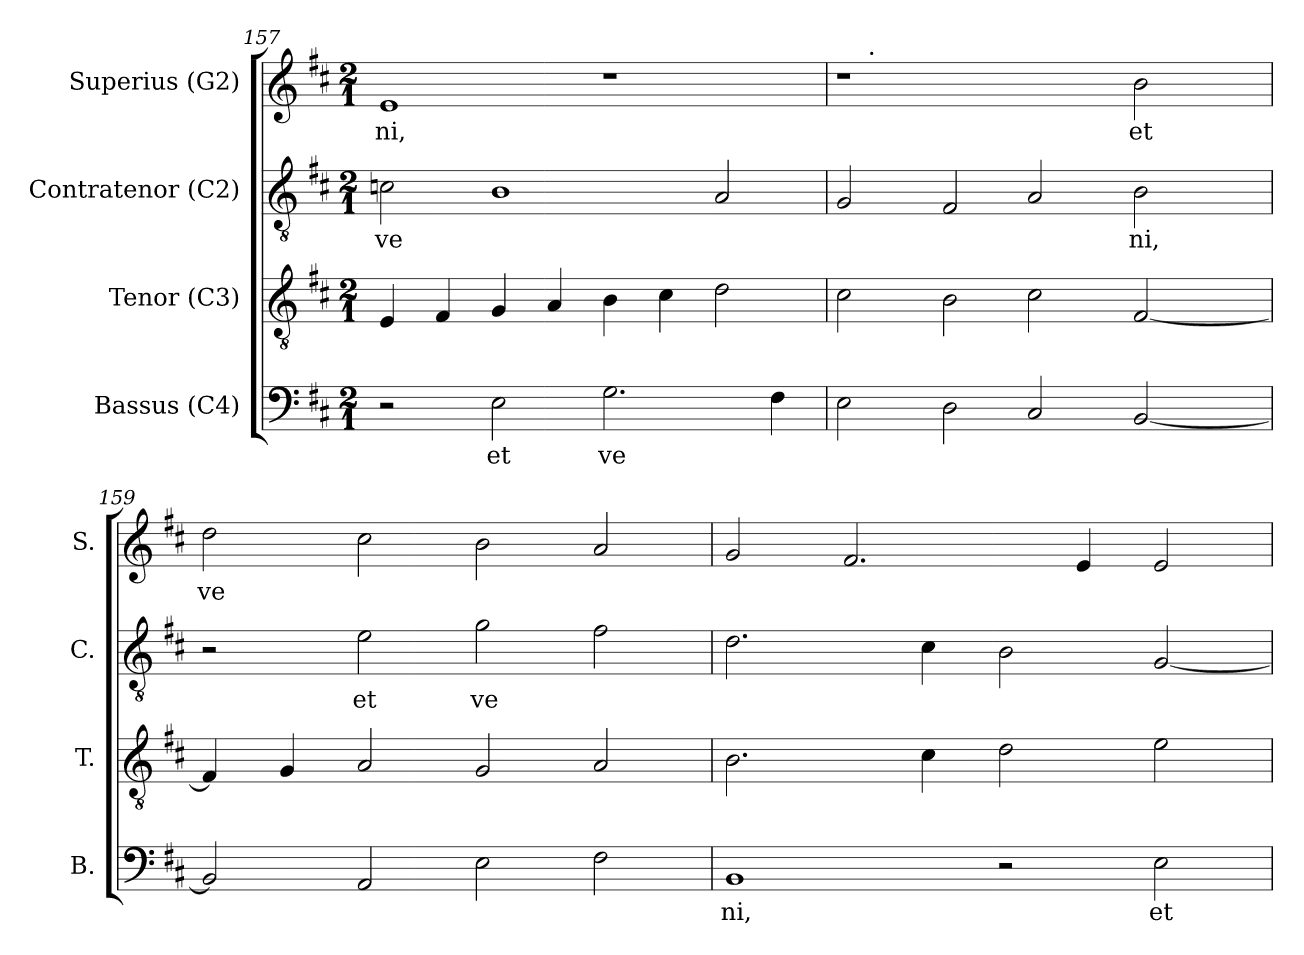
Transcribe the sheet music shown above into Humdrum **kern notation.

**kern	**text	**kern	**text	**kern	**text	**kern	**text
*part4	*part4	*part3	*part3	*part2	*part2	*part1	*part1
*staff4	*staff4	*staff3	*staff3	*staff2	*staff2	*staff1	*staff1
*I"Bassus (C4)	*	*I"Tenor (C3)	*	*I"Contratenor (C2)	*	*I"Superius (G2)	*
*I'B.	*	*I'T.	*	*I'C.	*	*I'S.	*
*clefF4	*	*clefGv2	*	*clefGv2	*	*clefG2	*
*k[f#c#]	*	*k[f#c#]	*	*k[f#c#]	*	*k[f#c#]	*
*D:	*	*D:	*	*D:	*	*D:	*
*M2/1	*	*M2/1	*	*M2/1	*	*M2/1	*
=157	=157	=157	=157	=157	=157	=157	=157
!	!	!	!LO:LY:b:cj	!	!LO:LY:b:cj	!	!LO:LY:b:cj
2r	.	4E/	--	2cn\	ve-	1e	-ni,
!	!	!	!LO:LY:b:cj	!	!	!	!
.	.	4F#/	--	.	.	.	.
!	!LO:LY:b:cj	!	!LO:LY:b:cj	!	!LO:LY:b:cj	!	!
2E\	et	4G/	--	1B	--	.	.
!	!	!	!LO:LY:b:cj	!	!	!	!
.	.	4A/	--	.	.	.	.
!	!LO:LY:b:cj	!	!LO:LY:b:cj	!	!	!	!
2.G\	ve-	4B\	--	.	.	1r	.
!	!	!	!LO:LY:b:cj	!	!	!	!
.	.	4c#\	--	.	.	.	.
!	!	!	!LO:LY:b:cj	!	!LO:LY:b:cj	!	!
.	.	2d\	--	2A/	--	.	.
!	!LO:LY:b:cj	!	!	!	!	!	!
4F#\	--	.	.	.	.	.	.
=158	=158	=158	=158	=158	=158	=158	=158
!	!LO:LY:b:cj	!	!LO:LY:b:cj	!	!LO:LY:b:cj	!	!
*	*	*	*	*	*	*^	*
2E\	--	2c#\	--	2G/	--	1r	16.ryy	.
!	!	!	!	!	!	!	!LO:TX:a:t=.	!
.	.	.	.	.	.	.	1ryy	.
!	!LO:LY:b:cj	!	!LO:LY:b:cj	!	!LO:LY:b:cj	!	!	!
2D\	--	2B\	--	2F#/	--	.	.	.
!	!LO:LY:b:cj	!	!LO:LY:b:cj	!	!LO:LY:b:cj	!	!	!
2C#/	--	2c#\	--	2A/	--	2ryy	.	.
.	.	.	.	.	.	.	2ryy	.
!	!LO:LY:b:cj	!	!LO:LY:b:cj	!	!LO:LY:b:cj	!	!	!LO:LY:b:cj
[<2BB/	--	[<2F#/	--	2B\	-ni,	2b\	.	et
.	.	.	.	.	.	.	4ryy	.
.	.	.	.	.	.	.	8ryy	.
.	.	.	.	.	.	.	32ryy	.
=159	=159	=159	=159	=159	=159	=159	=159	=159
!	!LO:LY:b:cj	!	!LO:LY:b:cj	!	!	!	!	!LO:LY:b:cj
*	*	*	*	*	*	*v	*v	*
2BB/]	--	4F#/]	--	2r	.	2dd\	ve-
!	!	!	!LO:LY:b:cj	!	!	!	!
.	.	4G/	--	.	.	.	.
!	!LO:LY:b:cj	!	!LO:LY:b:cj	!	!LO:LY:b:cj	!	!LO:LY:b:cj
2AA/	--	2A/	--	2e\	et	2cc#\	--
!	!LO:LY:b:cj	!	!LO:LY:b:cj	!	!LO:LY:b:cj	!	!LO:LY:b:cj
2E\	--	2G/	--	2g\	ve-	2b\	--
!	!LO:LY:b:cj	!	!LO:LY:b:cj	!	!LO:LY:b:cj	!	!LO:LY:b:cj
2F#\	--	2A/	--	2f#\	--	2a/	--
!!LO:PB:g=z
=160	=160	=160	=160	=160	=160	=160	=160
!	!LO:LY:b:cj	!	!LO:LY:b:cj	!	!LO:LY:b:cj	!	!LO:LY:b:cj
1BB	-ni,	2.B\	--	2.d\	--	2g/	--
!	!	!	!	!	!	!	!LO:LY:b:cj
.	.	.	.	.	.	2.f#/	--
!	!	!	!LO:LY:b:cj	!	!LO:LY:b:cj	!	!
.	.	4c#\	--	4c#\	--	.	.
!	!	!	!LO:LY:b:cj	!	!LO:LY:b:cj	!	!
2r	.	2d\	--	2B\	--	.	.
!	!	!	!	!	!	!	!LO:LY:b:cj
.	.	.	.	.	.	4e/	--
!	!LO:LY:b:cj	!	!LO:LY:b:cj	!	!LO:LY:b:cj	!	!LO:LY:b:cj
2E\	et	2e\	--	[<2G/	--	2e/	--
=	=	=	=	=	=	=	=
*-	*-	*-	*-	*-	*-	*-	*-
